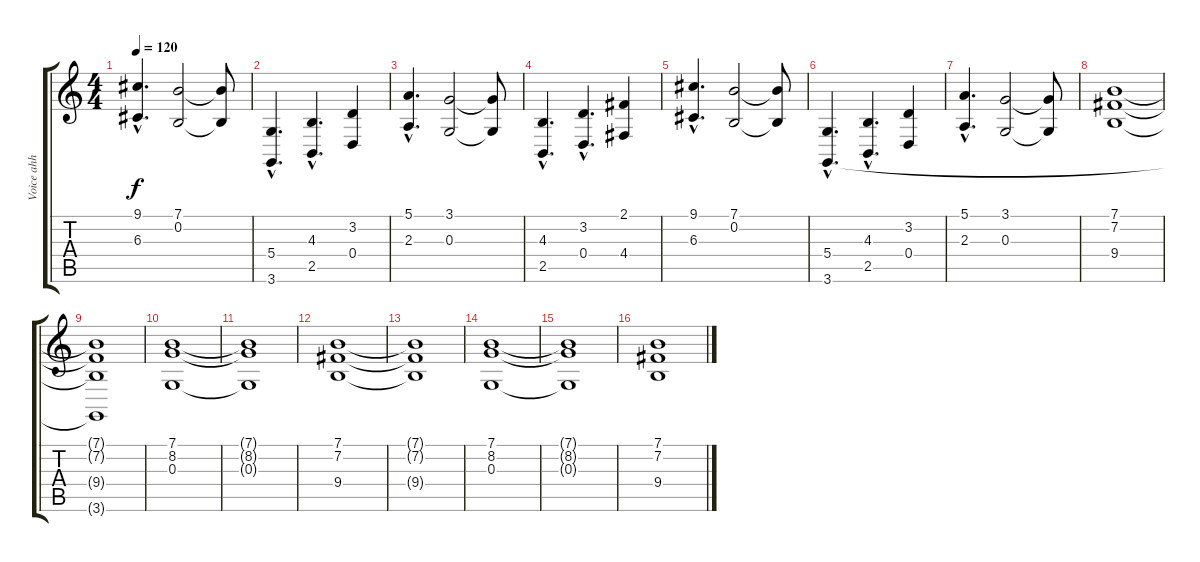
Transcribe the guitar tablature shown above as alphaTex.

\track ("Voice ahh" "Voice ahh") {instrument choiraahs}
\staff {score tabs}
\tuning (E4 B3 G3 D3 A2 E2) {hide}
\ts (4 4)
\tempo 120
\clef g2
\ks c
(9.1{hac} 6.3{hac}).4{d dy f} (7.1 0.2).2 (7.1{t} 0.2{t}).8 |
(5.4{hac} 3.6{hac}).4{d} (4.3{hac} 2.5{hac}).4{d} (3.2 0.4).4 |
(5.1{hac} 2.3{hac}).4{d} (3.1 0.3).2 (3.1{t} 0.3{t}).8 |
(4.3{hac} 2.5{hac}).4{d} (3.2{hac} 0.4{hac}).4{d} (2.1 4.4).4 |
(9.1{hac} 6.3{hac}).4{d} (7.1 0.2).2 (7.1{t} 0.2{t}).8 |
(5.4{hac} 3.6{hac}).4{d} (4.3{hac} 2.5{hac}).4{d} (3.2 0.4).4 |
(5.1{hac} 2.3{hac}).4{d} (3.1 0.3).2 (3.1{t} 0.3{t}).8 |
(7.1 7.2 9.4).1 |
(7.1{t} 7.2{t} 9.4{t} 3.6{t}).1 |
(7.1 8.2 0.3).1 |
(7.1{t} 8.2{t} 0.3{t}).1 |
(7.1 7.2 9.4).1 |
(7.1{t} 7.2{t} 9.4{t}).1 |
(7.1 8.2 0.3).1 |
(7.1{t} 8.2{t} 0.3{t}).1 |
(7.1 7.2 9.4).1
